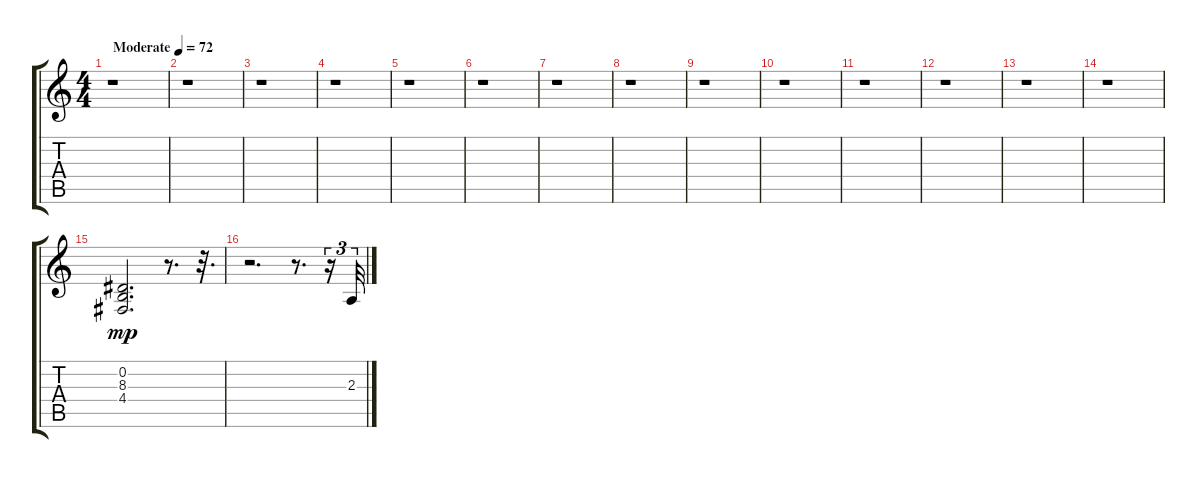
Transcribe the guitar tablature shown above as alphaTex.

\track "" {instrument stringensemble2}
\staff {score tabs}
\tuning (E4 B3 G3 D3 A2 E2) {hide}
\ts (4 4)
\tempo (72 "Moderate")
\clef g2
\ks c
r.1{dy mp instrument stringensemble2} |
r.1 |
r.1 |
r.1 |
r.1 |
r.1 |
r.1 |
r.1 |
r.1 |
r.1 |
r.1 |
r.1 |
r.1 |
r.1 |
(0.2 8.3 4.4).2{d} r.8{d} r.32{d} |
r.2{d} r.8{d} r.16{tu (3 2)} 2.3.32{tu (3 2)}
